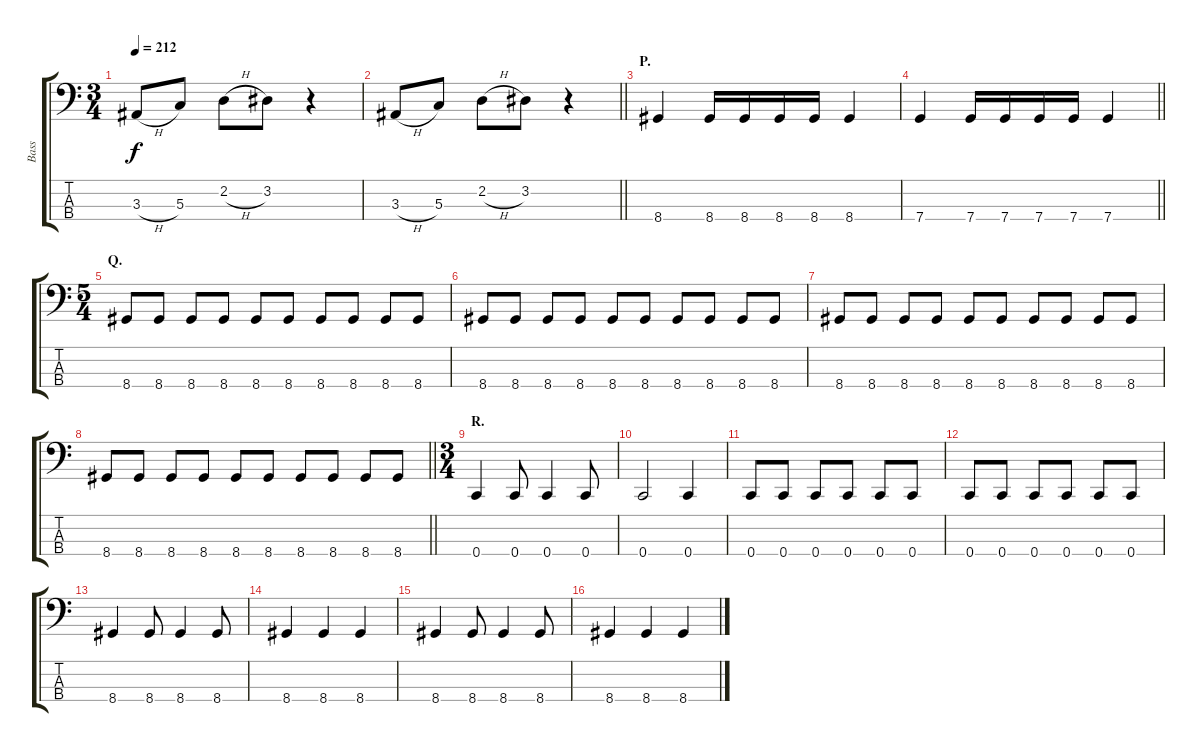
\track ("Bass" "Bass") {instrument electricbasspick}
\staff {score tabs}
\tuning (F2 C2 G1 C1) {hide}
\ts (3 4)
\tempo 212
\clef f4
\ks c
3.3{h}.8{dy f} 5.3.8 2.2{h}.8 3.2.8 r.4 |
\barLineRight lightlight
3.3{h}.8 5.3.8 2.2{h}.8 3.2.8 r.4 |
\section ("" "P.")
8.4.4 8.4.16 8.4.16 8.4.16 8.4.16 8.4.4 |
\barLineRight lightlight
7.4.4 7.4.16 7.4.16 7.4.16 7.4.16 7.4.4 |
\ts (5 4)
\section ("" "Q.")
8.4.8 8.4.8 8.4.8 8.4.8 8.4.8 8.4.8 8.4.8 8.4.8 8.4.8 8.4.8 |
8.4.8 8.4.8 8.4.8 8.4.8 8.4.8 8.4.8 8.4.8 8.4.8 8.4.8 8.4.8 |
8.4.8 8.4.8 8.4.8 8.4.8 8.4.8 8.4.8 8.4.8 8.4.8 8.4.8 8.4.8 |
\barLineRight lightlight
8.4.8 8.4.8 8.4.8 8.4.8 8.4.8 8.4.8 8.4.8 8.4.8 8.4.8 8.4.8 |
\ts (3 4)
\section ("" "R.")
0.4.4 0.4.8 0.4.4 0.4.8 |
0.4.2 0.4.4 |
0.4.8 0.4.8 0.4.8 0.4.8 0.4.8 0.4.8 |
0.4.8 0.4.8 0.4.8 0.4.8 0.4.8 0.4.8 |
8.4.4 8.4.8 8.4.4 8.4.8 |
8.4.4 8.4.4 8.4.4 |
8.4.4 8.4.8 8.4.4 8.4.8 |
8.4.4 8.4.4 8.4.4
